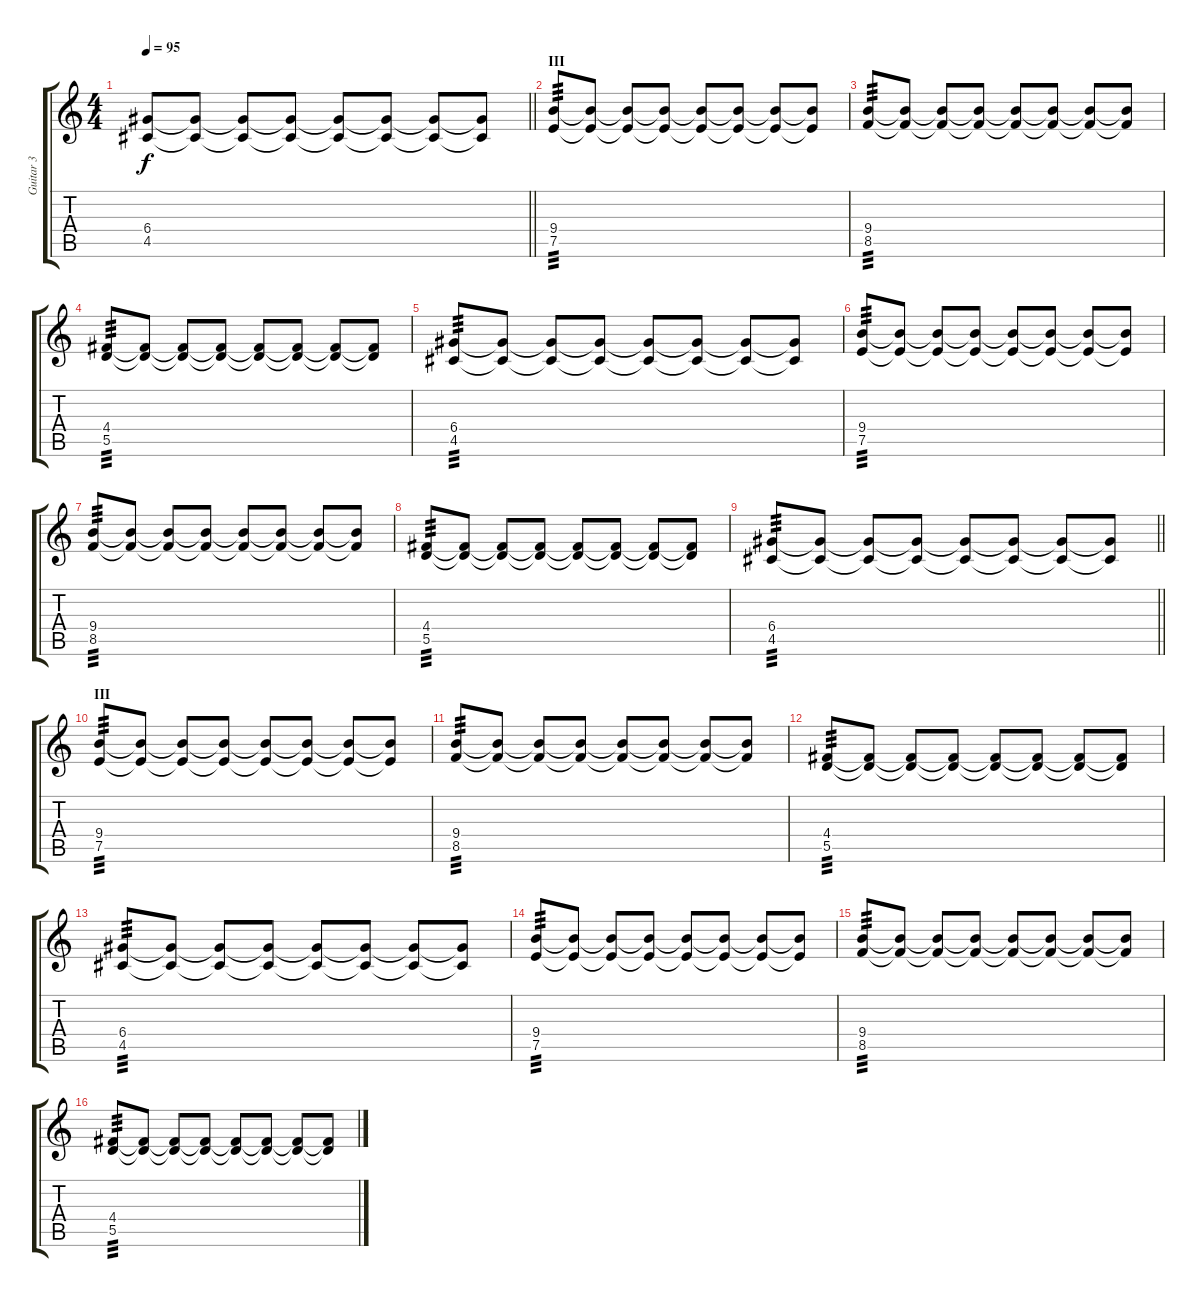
\track ("Guitar 3" "Guitar 3") {instrument distortionguitar}
\staff {score tabs}
\tuning (E4 B3 G3 D3 A2 E2) {hide}
\ts (4 4)
\tempo 95
\clef g2
\barLineRight lightlight
\ks c
(6.4 4.5).8{dy f} (6.4{t} 4.5{t}).8 (6.4{t} 4.5{t}).8 (6.4{t} 4.5{t}).8 (6.4{t} 4.5{t}).8 (6.4{t} 4.5{t}).8 (6.4{t} 4.5{t}).8 (6.4{t} 4.5{t}).8 |
\section ("" "III")
(9.4 7.5).8{tp 3} (9.4{t} 7.5{t}).8 (9.4{t} 7.5{t}).8 (9.4{t} 7.5{t}).8 (9.4{t} 7.5{t}).8 (9.4{t} 7.5{t}).8 (9.4{t} 7.5{t}).8 (9.4{t} 7.5{t}).8 |
(9.4 8.5).8{tp 3} (9.4{t} 8.5{t}).8 (9.4{t} 8.5{t}).8 (9.4{t} 8.5{t}).8 (9.4{t} 8.5{t}).8 (9.4{t} 8.5{t}).8 (9.4{t} 8.5{t}).8 (9.4{t} 8.5{t}).8 |
(4.4 5.5).8{tp 3} (4.4{t} 5.5{t}).8 (4.4{t} 5.5{t}).8 (4.4{t} 5.5{t}).8 (4.4{t} 5.5{t}).8 (4.4{t} 5.5{t}).8 (4.4{t} 5.5{t}).8 (4.4{t} 5.5{t}).8 |
(6.4 4.5).8{tp 3} (6.4{t} 4.5{t}).8 (6.4{t} 4.5{t}).8 (6.4{t} 4.5{t}).8 (6.4{t} 4.5{t}).8 (6.4{t} 4.5{t}).8 (6.4{t} 4.5{t}).8 (6.4{t} 4.5{t}).8 |
(9.4 7.5).8{tp 3} (9.4{t} 7.5{t}).8 (9.4{t} 7.5{t}).8 (9.4{t} 7.5{t}).8 (9.4{t} 7.5{t}).8 (9.4{t} 7.5{t}).8 (9.4{t} 7.5{t}).8 (9.4{t} 7.5{t}).8 |
(9.4 8.5).8{tp 3} (9.4{t} 8.5{t}).8 (9.4{t} 8.5{t}).8 (9.4{t} 8.5{t}).8 (9.4{t} 8.5{t}).8 (9.4{t} 8.5{t}).8 (9.4{t} 8.5{t}).8 (9.4{t} 8.5{t}).8 |
(4.4 5.5).8{tp 3} (4.4{t} 5.5{t}).8 (4.4{t} 5.5{t}).8 (4.4{t} 5.5{t}).8 (4.4{t} 5.5{t}).8 (4.4{t} 5.5{t}).8 (4.4{t} 5.5{t}).8 (4.4{t} 5.5{t}).8 |
\barLineRight lightlight
(6.4 4.5).8{tp 3} (6.4{t} 4.5{t}).8 (6.4{t} 4.5{t}).8 (6.4{t} 4.5{t}).8 (6.4{t} 4.5{t}).8 (6.4{t} 4.5{t}).8 (6.4{t} 4.5{t}).8 (6.4{t} 4.5{t}).8 |
\section ("" "III")
(9.4 7.5).8{tp 3} (9.4{t} 7.5{t}).8 (9.4{t} 7.5{t}).8 (9.4{t} 7.5{t}).8 (9.4{t} 7.5{t}).8 (9.4{t} 7.5{t}).8 (9.4{t} 7.5{t}).8 (9.4{t} 7.5{t}).8 |
(9.4 8.5).8{tp 3} (9.4{t} 8.5{t}).8 (9.4{t} 8.5{t}).8 (9.4{t} 8.5{t}).8 (9.4{t} 8.5{t}).8 (9.4{t} 8.5{t}).8 (9.4{t} 8.5{t}).8 (9.4{t} 8.5{t}).8 |
(4.4 5.5).8{tp 3} (4.4{t} 5.5{t}).8 (4.4{t} 5.5{t}).8 (4.4{t} 5.5{t}).8 (4.4{t} 5.5{t}).8 (4.4{t} 5.5{t}).8 (4.4{t} 5.5{t}).8 (4.4{t} 5.5{t}).8 |
(6.4 4.5).8{tp 3} (6.4{t} 4.5{t}).8 (6.4{t} 4.5{t}).8 (6.4{t} 4.5{t}).8 (6.4{t} 4.5{t}).8 (6.4{t} 4.5{t}).8 (6.4{t} 4.5{t}).8 (6.4{t} 4.5{t}).8 |
(9.4 7.5).8{tp 3} (9.4{t} 7.5{t}).8 (9.4{t} 7.5{t}).8 (9.4{t} 7.5{t}).8 (9.4{t} 7.5{t}).8 (9.4{t} 7.5{t}).8 (9.4{t} 7.5{t}).8 (9.4{t} 7.5{t}).8 |
(9.4 8.5).8{tp 3} (9.4{t} 8.5{t}).8 (9.4{t} 8.5{t}).8 (9.4{t} 8.5{t}).8 (9.4{t} 8.5{t}).8 (9.4{t} 8.5{t}).8 (9.4{t} 8.5{t}).8 (9.4{t} 8.5{t}).8 |
(4.4 5.5).8{tp 3} (4.4{t} 5.5{t}).8 (4.4{t} 5.5{t}).8 (4.4{t} 5.5{t}).8 (4.4{t} 5.5{t}).8 (4.4{t} 5.5{t}).8 (4.4{t} 5.5{t}).8 (4.4{t} 5.5{t}).8
